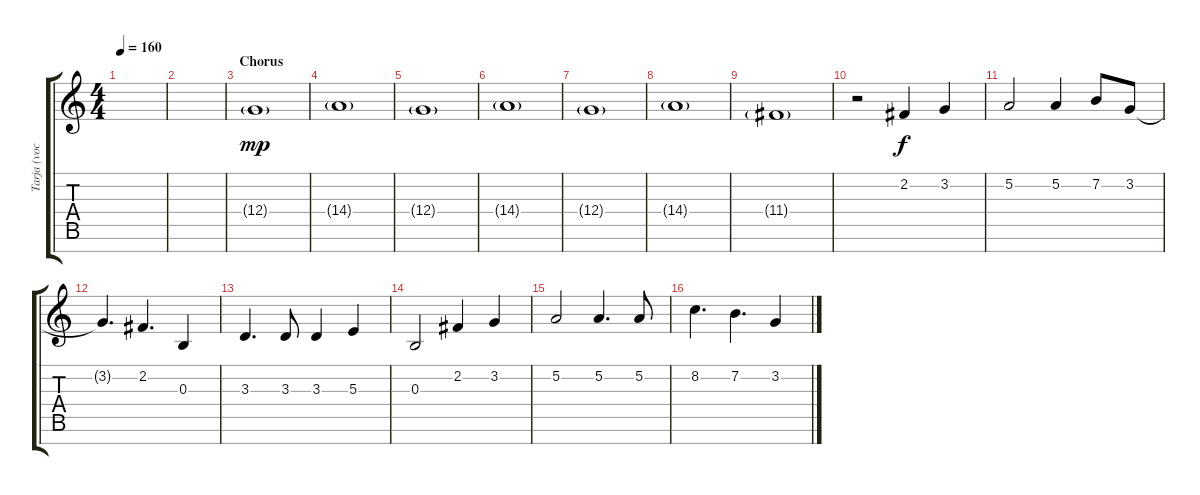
\track ("Tarja (vocals)" "Tarja (voc") {instrument lead6voice}
\staff {score tabs}
\tuning (B4 E4 B3 G3 D3 A2 E2) {hide}
\ts (4 4)
\tempo 160
\clef g2
\ks c
|
|
\section ("" "Chorus")
12.4{g}.1{dy mp} |
14.4{g}.1 |
12.4{g}.1 |
14.4{g}.1 |
12.4{g}.1 |
14.4{g}.1 |
11.4{g}.1 |
r.2 2.2.4{dy f} 3.2.4 |
5.2.2 5.2.4 7.2.8 3.2.8 |
3.2{t}.4{d} 2.2.4{d} 0.3.4 |
3.3.4{d} 3.3.8 3.3.4 5.3.4 |
0.3.2 2.2.4 3.2.4 |
5.2.2 5.2.4{d} 5.2.8 |
8.2.4{d} 7.2.4{d} 3.2.4
